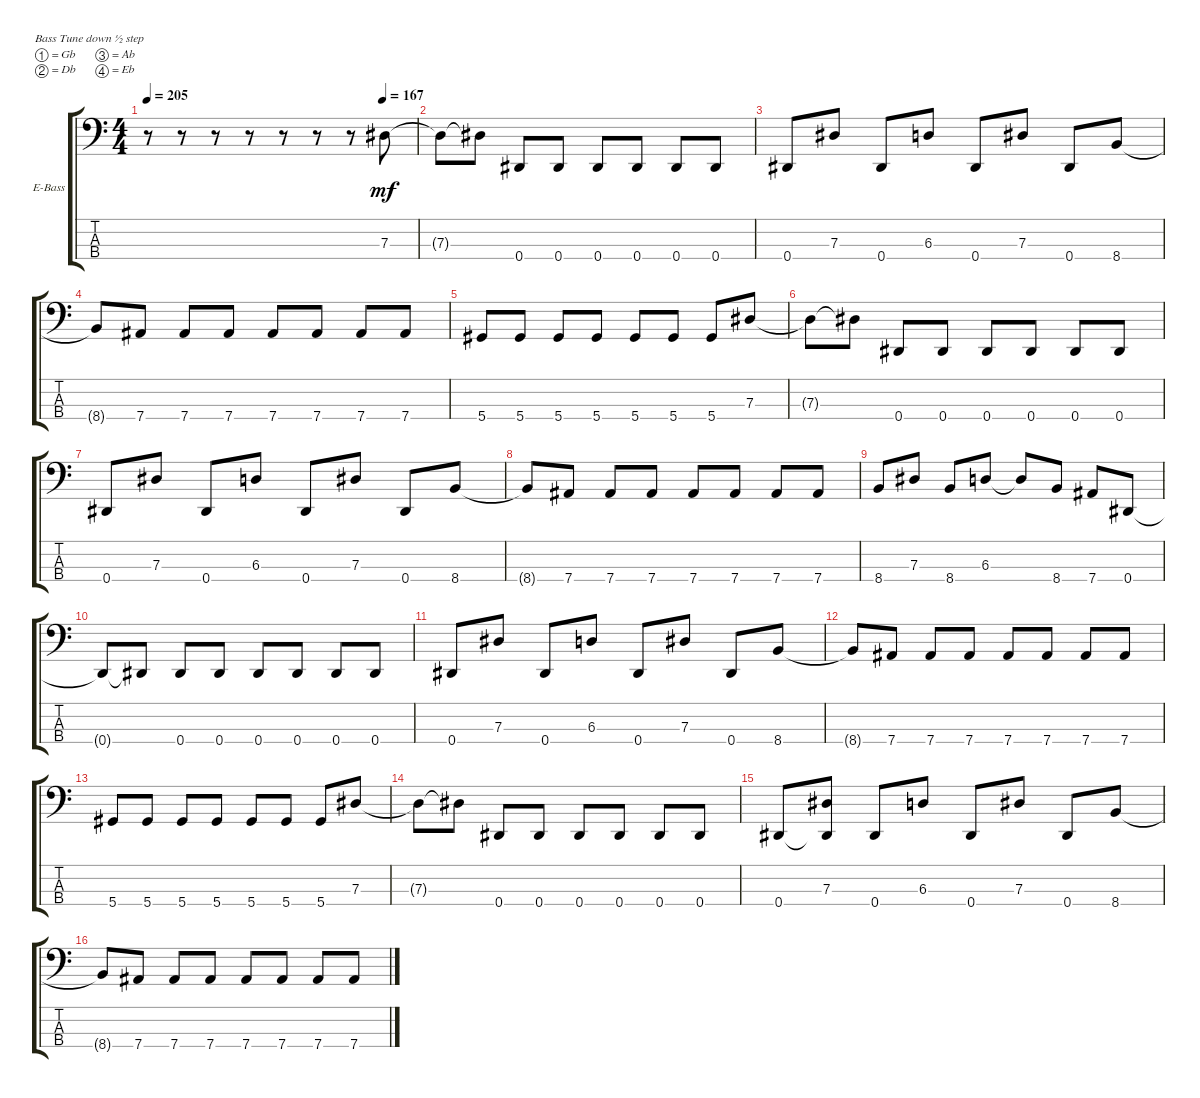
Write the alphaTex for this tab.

\bracketExtendMode groupsimilarinstruments
\firstSystemTrackNameOrientation horizontal
\otherSystemsTrackNameOrientation horizontal
\track ("Electric Bass" "E-Bass") {instrument electricbassfinger}
\staff {score tabs}
\tuning (Gb2 Db2 Ab1 Eb1)
\ts (4 4)
\tempo 205
\tempo (167 0.875)
\clef f4
\ks c
r.8{dy mf} r.8 r.8 r.8 r.8 r.8 r.8 7.3.8 |
7.3{t}.8 7.3{t}.8 0.4.8 0.4.8 0.4.8 0.4.8 0.4.8 0.4.8 |
0.4.8 7.3.8 0.4.8 6.3.8 0.4.8 7.3.8 0.4.8 8.4.8 |
8.4{t}.8 7.4.8 7.4.8 7.4.8 7.4.8 7.4.8 7.4.8 7.4.8 |
5.4.8 5.4.8 5.4.8 5.4.8 5.4.8 5.4.8 5.4.8 7.3.8 |
7.3{t}.8 7.3{t}.8 0.4.8 0.4.8 0.4.8 0.4.8 0.4.8 0.4.8 |
0.4.8 7.3.8 0.4.8 6.3.8 0.4.8 7.3.8 0.4.8 8.4.8 |
8.4{t}.8 7.4.8 7.4.8 7.4.8 7.4.8 7.4.8 7.4.8 7.4.8 |
8.4.8 7.3.8 8.4.8 6.3.8 6.3{t}.8 8.4.8 7.4.8 0.4.8 |
0.4{t}.8 0.4{t}.8 0.4.8 0.4.8 0.4.8 0.4.8 0.4.8 0.4.8 |
0.4.8 7.3.8 0.4.8 6.3.8 0.4.8 7.3.8 0.4.8 8.4.8 |
8.4{t}.8 7.4.8 7.4.8 7.4.8 7.4.8 7.4.8 7.4.8 7.4.8 |
5.4.8 5.4.8 5.4.8 5.4.8 5.4.8 5.4.8 5.4.8 7.3.8 |
7.3{t}.8 7.3{t}.8 0.4.8 0.4.8 0.4.8 0.4.8 0.4.8 0.4.8 |
0.4.8 (7.3 0.4{t}).8 0.4.8 6.3.8 0.4.8 7.3.8 0.4.8 8.4.8 |
8.4{t}.8 7.4.8 7.4.8 7.4.8 7.4.8 7.4.8 7.4.8 7.4.8
